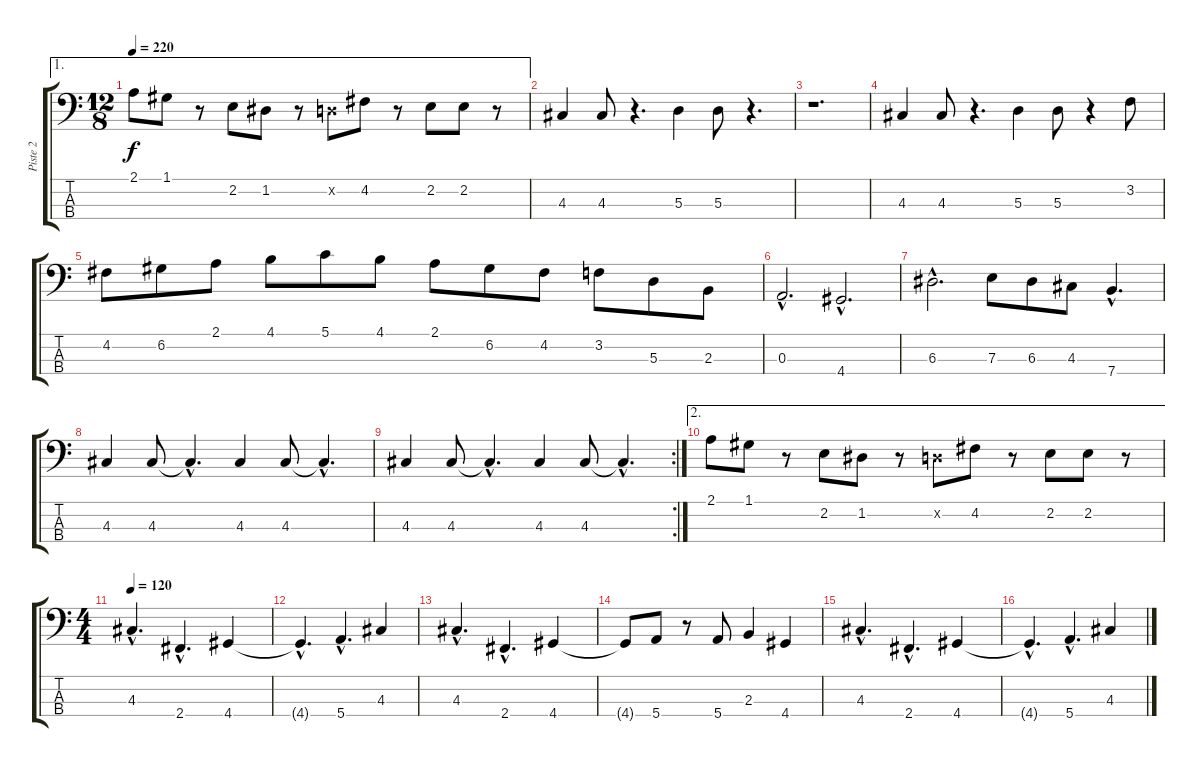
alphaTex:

\track ("Piste 2" "Piste 2") {instrument electricbassfinger}
\staff {score tabs}
\tuning (G2 D2 A1 E1) {hide}
\ae 1
\ts (12 8)
\tempo 220
\clef f4
\ks c
2.1.8{dy f} 1.1.8 r.8 2.2.8 1.2.8 r.8 0.2{x}.8 4.2.8 r.8 2.2.8 2.2.8 r.8 |
4.3.4 4.3.8 r.4{d} 5.3.4 5.3.8 r.4{d} |
r.1{d} |
4.3.4 4.3.8 r.4{d} 5.3.4 5.3.8 r.4 3.2.8 |
4.2.8 6.2.8 2.1.8 4.1.8 5.1.8 4.1.8 2.1.8 6.2.8 4.2.8 3.2.8 5.3.8 2.3.8 |
0.3{hac}.2{d} 4.4{hac}.2{d} |
6.3{hac}.2{d} 7.3.8 6.3.8 4.3.8 7.4{hac}.4{d} |
4.3.4 4.3.8 4.3{hac t}.4{d} 4.3.4 4.3.8 4.3{hac t}.4{d} |
\rc 2
4.3.4 4.3.8 4.3{hac t}.4{d} 4.3.4 4.3.8 4.3{hac t}.4{d} |
\ae 2
2.1.8 1.1.8 r.8 2.2.8 1.2.8 r.8 0.2{x}.8 4.2.8 r.8 2.2.8 2.2.8 r.8 |
\ts (4 4)
\tempo 120
4.3{hac}.4{d} 2.4{hac}.4{d} 4.4.4 |
4.4{hac t}.4{d} 5.4{hac}.4{d} 4.3.4 |
4.3{hac}.4{d} 2.4{hac}.4{d} 4.4.4 |
4.4{t}.8 5.4.8 r.8 5.4.8 2.3.4 4.4.4 |
4.3{hac}.4{d} 2.4{hac}.4{d} 4.4.4 |
4.4{hac t}.4{d} 5.4{hac}.4{d} 4.3.4
